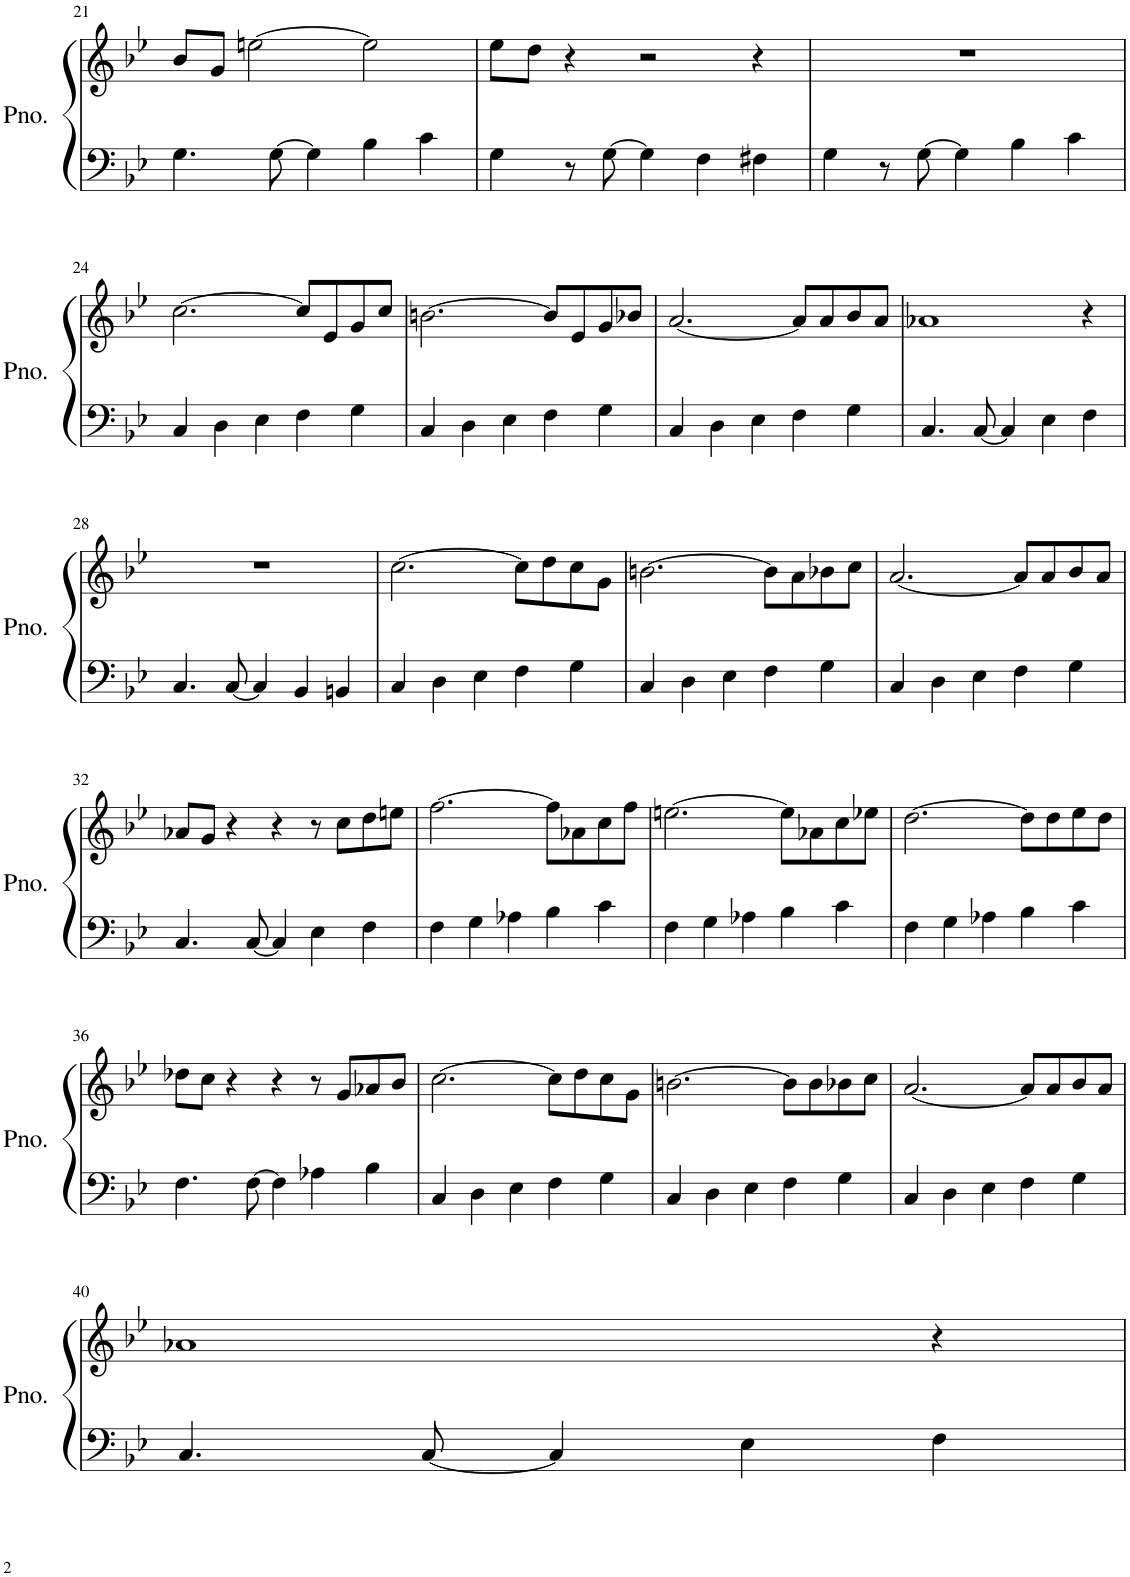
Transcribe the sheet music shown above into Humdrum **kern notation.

**kern	**kern
*part1	*part1
*staff2	*staff1
*I"Piano	*
*I'Pno.	*
!!LO:PB:g=z
*clefF4	*clefG2
*k[b-e-]	*k[b-e-]
*M5/4	*M5/4
=21	=21
4.G\	8b-/L
.	8g/J
.	[2een\
[8G\	.
4G\]	.
4B-\	2ee\]
4c\	.
=22	=22
4G\	8ee-\L
.	8dd\J
8r	4r
[8G\	.
4G\]	2r
4F\	.
4F#X\	4r
=23	=23
4G\	4%5r
8r	.
[8G\	.
4G\]	.
4B-\	.
4c\	.
!!LO:LB:g=z
=24	=24
4C/	[2.cc\
4D\	.
4E-\	.
4F\	8cc/L]
.	8e-/
4G\	8g/
.	8cc/J
=25	=25
4C/	[2.bn\
4D\	.
4E-\	.
4F\	8b/L]
.	8e-/
4G\	8g/
.	8b-X/J
=26	=26
4C/	[2.a/
4D\	.
4E-\	.
4F\	8a/L]
.	8a/
4G\	8b-/
.	8a/J
=27	=27
4.C/	1a-X
[8C/	.
4C/]	.
4E-\	.
4F\	4r
!!LO:LB:g=z
=28	=28
4.C/	4%5r
[8C/	.
4C/]	.
4BB-/	.
4BBn/	.
=29	=29
4C/	[2.cc\
4D\	.
4E-\	.
4F\	8cc\L]
.	8dd\
4G\	8cc\
.	8g\J
=30	=30
4C/	[2.bn\
4D\	.
4E-\	.
4F\	8b\L]
.	8a\
4G\	8b-X\
.	8cc\J
=31	=31
4C/	[2.a/
4D\	.
4E-\	.
4F\	8a/L]
.	8a/
4G\	8b-/
.	8a/J
!!LO:LB:g=z
=32	=32
4.C/	8a-X/L
.	8g/J
.	4r
[8C/	.
4C/]	4r
4E-\	8r
.	8cc\L
4F\	8dd\
.	8een\J
=33	=33
4F\	[2.ff\
4G\	.
4A-X\	.
4B-\	8ff\L]
.	8a-X\
4c\	8cc\
.	8ff\J
=34	=34
4F\	[2.een\
4G\	.
4A-X\	.
4B-\	8ee\L]
.	8a-X\
4c\	8cc\
.	8ee-X\J
=35	=35
4F\	[2.dd\
4G\	.
4A-X\	.
4B-\	8dd\L]
.	8dd\
4c\	8ee-\
.	8dd\J
!!LO:LB:g=z
=36	=36
4.F\	8dd-X\L
.	8cc\J
.	4r
[8F\	.
4F\]	4r
4A-X\	8r
.	8g/L
4B-\	8a-X/
.	8b-/J
=37	=37
4C/	[2.cc\
4D\	.
4E-\	.
4F\	8cc\L]
.	8dd\
4G\	8cc\
.	8g\J
=38	=38
4C/	[2.bn\
4D\	.
4E-\	.
4F\	8b\L]
.	8b\
4G\	8b-X\
.	8cc\J
=39	=39
4C/	[2.a/
4D\	.
4E-\	.
4F\	8a/L]
.	8a/
4G\	8b-/
.	8a/J
!!LO:LB:g=z
=40	=40
4.C/	1a-X
[8C/	.
4C/]	.
4E-\	.
4F\	4r
=	=
*-	*-
